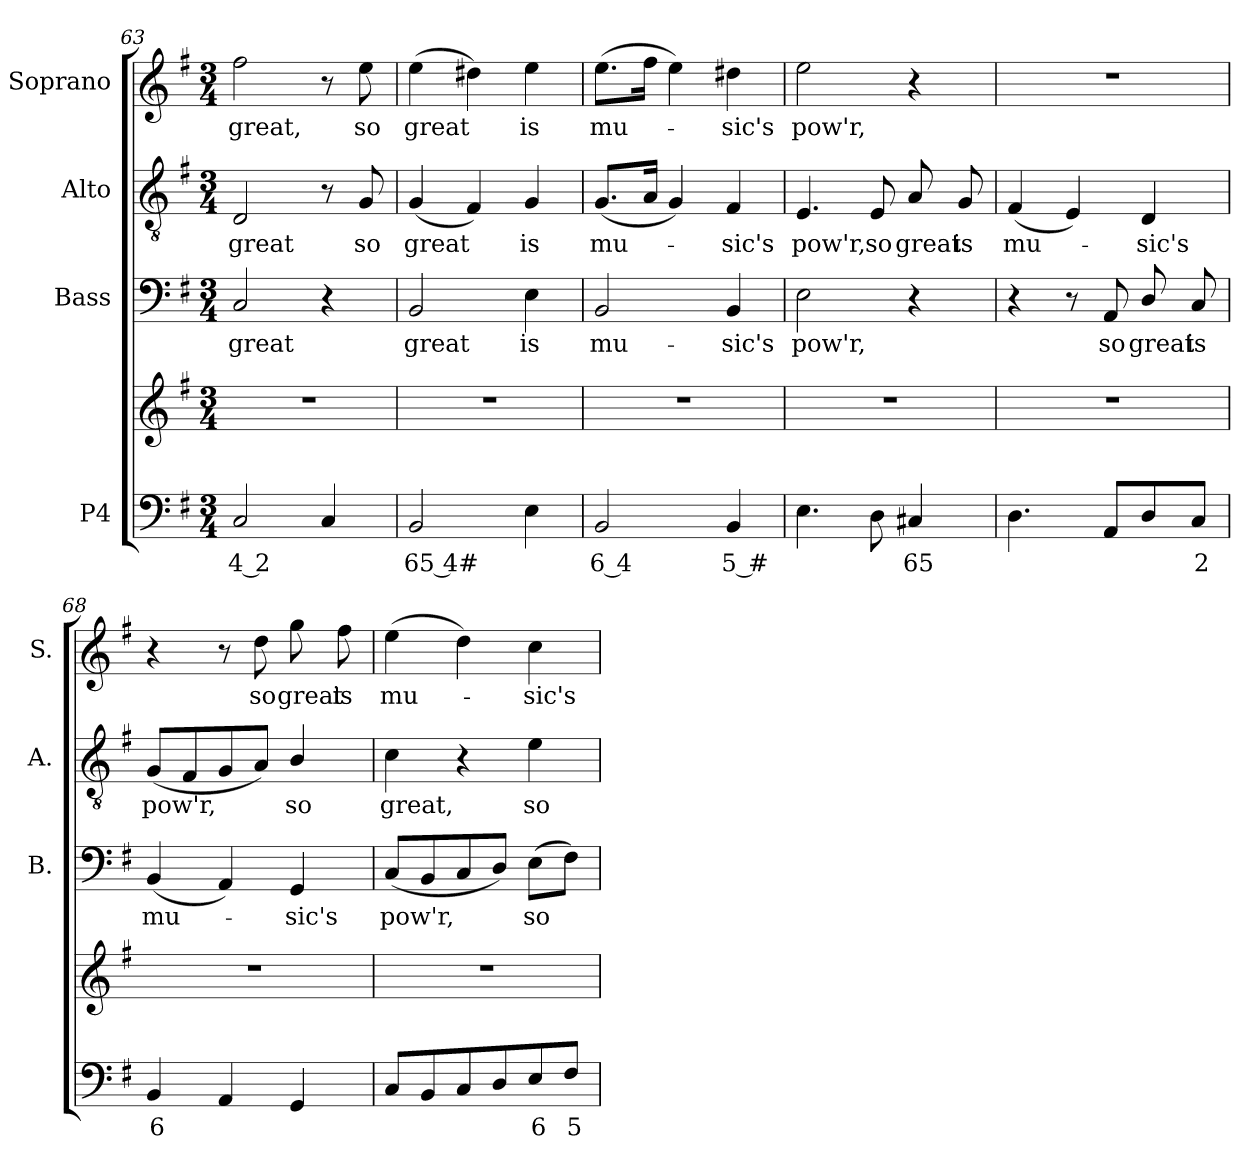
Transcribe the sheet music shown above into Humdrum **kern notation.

**kern	**text	**kern	**kern	**text	**kern	**text	**kern	**text
*part4	*part4	*part4	*part3	*part3	*part2	*part2	*part1	*part1
*staff5	*staff5	*staff4	*staff3	*staff3	*staff2	*staff2	*staff1	*staff1
*I"P4	*	*	*I"Bass	*	*I"Alto	*	*I"Soprano	*
*	*	*	*I'B.	*	*I'A.	*	*I'S.	*
*clefF4	*	*clefG2	*clefF4	*	*clefGv2	*	*clefG2	*
*	*	*	*	*	*ITrd7c12	*	*	*
*k[f#]	*	*k[f#]	*k[f#]	*	*k[f#]	*	*k[f#]	*
*G:	*	*G:	*G:	*	*G:	*	*G:	*
*M3/4	*	*M3/4	*M3/4	*	*M3/4	*	*M3/4	*
=63	=63	=63	=63	=63	=63	=63	=63	=63
!	!LO:LY:b:color=#000000	!LO:N:vis=1	!	!	!	!	!	!
!	!	!	!	!LO:LY:b:color=#000000	!	!	!	!
!	!	!	!	!	!	!LO:LY:b:color=#000000	!	!
!	!	!	!	!	!	!	!	!LO:LY:b:color=#000000
2Ci/	4 2	2.r	2Ci/	great	2DDi/	great	2ff#i\	great,
4Ci/	.	.	4r	.	8r	.	8r	.
!	!	!	!	!	!	!LO:LY:b:color=#000000	!	!
!	!	!	!	!	!	!	!	!LO:LY:b:color=#000000
.	.	.	.	.	8GGi/	so	8eei\	so
!!LO:LB:g=z
=64	=64	=64	=64	=64	=64	=64	=64	=64
!	!LO:LY:b:color=#000000	!LO:N:vis=1	!	!	!	!	!	!
!	!	!	!	!LO:LY:b:color=#000000	!	!	!	!
!	!	!	!	!	!	!LO:LY:b:color=#000000	!	!
!	!	!	!	!	!	!	!	!LO:LY:b:color=#000000
2BBi/	65 4#	2.r	2BBi/	great	(4GGi/	great	(4eei\	great
.	.	.	.	.	4FF#i/)	.	4dd#Xi\)	.
!	!	!	!	!LO:LY:b:color=#000000	!	!	!	!
!	!	!	!	!	!	!LO:LY:b:color=#000000	!	!
!	!	!	!	!	!	!	!	!LO:LY:b:color=#000000
4Ei\	.	.	4Ei\	is	4GGi/	is	4eei\	is
=65	=65	=65	=65	=65	=65	=65	=65	=65
!	!LO:LY:b:color=#000000	!LO:N:vis=1	!	!	!	!	!	!
!	!	!	!	!LO:LY:b:color=#000000	!	!	!	!
!	!	!	!	!	!	!LO:LY:b:color=#000000	!	!
!	!	!	!	!	!	!	!	!LO:LY:b:color=#000000
2BBi/	6 4	2.r	2BBi/	mu-	(8.GGi/L	mu-	(8.eei\L	mu-
.	.	.	.	.	16AAi/Jk	.	16ff#i\Jk	.
.	.	.	.	.	4GGi/)	.	4eei\)	.
!	!LO:LY:b:color=#000000	!	!	!	!	!	!	!
!	!	!	!	!LO:LY:b:color=#000000	!	!	!	!
!	!	!	!	!	!	!LO:LY:b:color=#000000	!	!
!	!	!	!	!	!	!	!	!LO:LY:b:color=#000000
4BBi/	5 #	.	4BBi/	-sic's	4FF#i/	-sic's	4dd#Xi\	-sic's
=66	=66	=66	=66	=66	=66	=66	=66	=66
!	!	!LO:N:vis=1	!	!	!	!	!	!
!	!	!	!	!LO:LY:b:color=#000000	!	!	!	!
!	!	!	!	!	!	!LO:LY:b:color=#000000	!	!
!	!	!	!	!	!	!	!	!LO:LY:b:color=#000000
4.Ei\	.	2.r	2Ei\	pow'r,	4.EEi/	pow'r,	2eei\	pow'r,
!	!	!	!	!	!	!LO:LY:b:color=#000000	!	!
8Di\	.	.	.	.	8EEi/	so	.	.
!	!LO:LY:b:color=#000000	!	!	!	!	!	!	!
!	!	!	!	!	!	!LO:LY:b:color=#000000	!	!
4C#Xi/	65	.	4r	.	8AAi/	great	4r	.
!	!	!	!	!	!	!LO:LY:b:color=#000000	!	!
.	.	.	.	.	8GGi/	is	.	.
=67	=67	=67	=67	=67	=67	=67	=67	=67
!	!	!LO:N:vis=1	!	!	!	!	!	!
!	!	!	!	!	!	!LO:LY:b:color=#000000	!LO:N:vis=1	!
4.Di\	.	2.r	4r	.	(4FF#i/	mu-	2.r	.
.	.	.	8r	.	4EEi/)	.	.	.
!	!	!	!	!LO:LY:b:color=#000000	!	!	!	!
8AAi/L	.	.	8AAi/	so	.	.	.	.
!	!	!	!	!LO:LY:b:color=#000000	!	!	!	!
!	!	!	!	!	!	!LO:LY:b:color=#000000	!	!
8Di/	.	.	8Di/	great	4DDi/	-sic's	.	.
!	!LO:LY:b:color=#000000	!	!	!	!	!	!	!
!	!	!	!	!LO:LY:b:color=#000000	!	!	!	!
8Ci/J	2	.	8Ci/	is	.	.	.	.
=68	=68	=68	=68	=68	=68	=68	=68	=68
!	!LO:LY:b:color=#000000	!LO:N:vis=1	!	!	!	!	!	!
!	!	!	!	!LO:LY:b:color=#000000	!	!	!	!
!	!	!	!	!	!	!LO:LY:b:color=#000000	!	!
4BBi/	6	2.r	(4BBi/	mu-	(8GGi/L	pow'r,	4r	.
.	.	.	.	.	8FF#i/	.	.	.
4AAi/	.	.	4AAi/)	.	8GGi/	.	8r	.
!	!	!	!	!	!	!	!	!LO:LY:b:color=#000000
.	.	.	.	.	8AAi/J)	.	8ddi\	so
!	!	!	!	!LO:LY:b:color=#000000	!	!	!	!
!	!	!	!	!	!	!LO:LY:b:color=#000000	!	!
!	!	!	!	!	!	!	!	!LO:LY:b:color=#000000
4GGi/	.	.	4GGi/	-sic's	4BBi/	so	8ggi\	great
!	!	!	!	!	!	!	!	!LO:LY:b:color=#000000
.	.	.	.	.	.	.	8ff#i\	is
=69	=69	=69	=69	=69	=69	=69	=69	=69
!	!	!LO:N:vis=1	!	!	!	!	!	!
!	!	!	!	!LO:LY:b:color=#000000	!	!	!	!
!	!	!	!	!	!	!LO:LY:b:color=#000000	!	!
!	!	!	!	!	!	!	!	!LO:LY:b:color=#000000
8Ci/L	.	2.r	(8Ci/L	pow'r,	4Ci\	great,	(4eei\	mu-
8BBi/	.	.	8BBi/	.	.	.	.	.
8Ci/	.	.	8Ci/	.	4r	.	4ddi\)	.
8Di/	.	.	8Di/J)	.	.	.	.	.
!	!LO:LY:b:color=#000000	!	!	!	!	!	!	!
!	!	!	!	!LO:LY:b:color=#000000	!	!	!	!
!	!	!	!	!	!	!LO:LY:b:color=#000000	!	!
!	!	!	!	!	!	!	!	!LO:LY:b:color=#000000
8Ei/	6	.	(8Ei\L	so	4Ei\	so	4cci\	-sic's
!	!LO:LY:b:color=#000000	!	!	!	!	!	!	!
8F#i/J	5	.	8F#i\J)	.	.	.	.	.
=	=	=	=	=	=	=	=	=
*-	*-	*-	*-	*-	*-	*-	*-	*-
